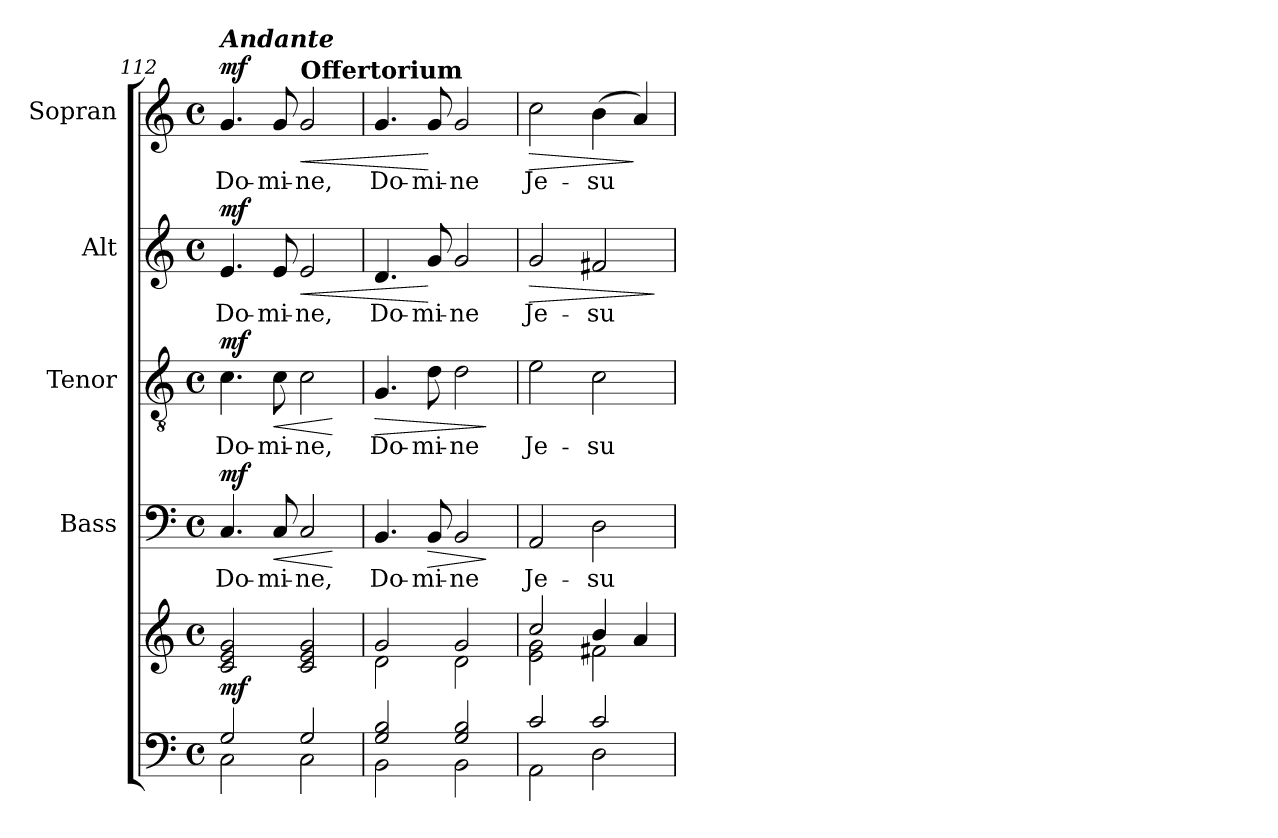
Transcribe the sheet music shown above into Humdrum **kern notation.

**kern	**kern	**dynam	**kern	**text	**dynam	**kern	**text	**dynam	**kern	**text	**dynam	**kern	**text	**dynam
*part5	*part5	*part5	*part4	*part4	*part4	*part3	*part3	*part3	*part2	*part2	*part2	*part1	*part1	*part1
*staff6	*staff5	*staff5/6	*staff4	*staff4	*staff4	*staff3	*staff3	*staff3	*staff2	*staff2	*staff2	*staff1	*staff1	*staff1
*	*	*	*I"Bass	*	*	*I"Tenor	*	*	*I"Alt	*	*	*I"Sopran	*	*
*	*	*	*I'B.	*	*	*I'T.	*	*	*I'A.	*	*	*I'S.	*	*
!!LO:LB:g=z
*clefF4	*clefG2	*	*clefF4	*	*	*clefGv2	*	*	*clefG2	*	*	*clefG2	*	*
*k[]	*k[]	*	*k[]	*	*	*k[]	*	*	*k[]	*	*	*k[]	*	*
*C:	*C:	*	*C:	*	*	*C:	*	*	*C:	*	*	*C:	*	*
*M4/4	*M4/4	*	*M4/4	*	*	*M4/4	*	*	*M4/4	*	*	*M4/4	*	*
*met(c)	*met(c)	*	*met(c)	*	*	*met(c)	*	*	*met(c)	*	*	*met(c)	*	*
=112	=112	=112	=112	=112	=112	=112	=112	=112	=112	=112	=112	=112	=112	=112
*^	*	*	*	*	*	*	*	*	*	*	*	*	*	*
!	!	!	!	!	!	!	!	!	!	!	!	!	!LO:TX:a:Bi:t=Andante	!	!
!	!	!	!LO:DY:b	!	!LO:LY:b	!LO:DY:a	!	!LO:LY:b	!LO:DY:a	!	!LO:LY:b	!LO:DY:a	!	!LO:LY:b	!LO:DY:b
2G/	2C\	2c/ 2e/ 2g/	mf	4.C/	Do-	mf	4.c\	Do-	mf	4.e/	Do-	mf	4.g/	Do-	mf
!	!	!	!	!	!LO:LY:b	!LO:HP:b	!	!LO:LY:b	!LO:HP:b	!	!LO:LY:b	!	!	!LO:LY:b	!
.	.	.	.	8C/	-mi-	<	8c\	-mi-	<	8e/	-mi-	.	8g/	-mi-	.
!	!	!	!	!	!	!	!	!	!	!	!	!	!LO:TX:a:B:t=Offertorium	!	!
!	!	!	!	!	!LO:LY:b	!	!	!LO:LY:b	!	!	!LO:LY:b	!LO:HP:b	!	!LO:LY:b	!LO:HP:b
2G/	2C\	2c/ 2e/ 2g/	.	2C/	-ne,	.	2c\	-ne,	.	2e/	-ne,	<	2g/	-ne,	<
*v	*v	*	*	*	*	*	*	*	*	*	*	*	*	*	*
.	.	.	.	.	[	.	.	[	.	.	.	.	.	.
=113	=113	=113	=113	=113	=113	=113	=113	=113	=113	=113	=113	=113	=113	=113
*^	*^	*	*	*	*	*	*	*	*	*	*	*	*	*
!	!	!	!	!	!	!LO:LY:b	!	!	!LO:LY:b	!LO:HP:b	!	!LO:LY:b	!	!	!LO:LY:b	!
2G/ 2B/	2BB\	2g/	2d\	.	4.BB/	Do-	.	4.G/	Do-	>	4.d/	Do-	.	4.g/	Do-	.
!	!	!	!	!	!	!LO:LY:b	!LO:HP:b	!	!LO:LY:b	!	!	!LO:LY:b	!	!	!LO:LY:b	!
.	.	.	.	.	8BB/	-mi-	>	8d\	-mi-	.	8g/	-mi-	[	8g/	-mi-	[
!	!	!	!	!	!	!LO:LY:b	!	!	!LO:LY:b	!	!	!LO:LY:b	!	!	!LO:LY:b	!
2G/ 2B/	2BB\	2g/	2d\	.	2BB/	-ne	.	2d\	-ne	.	2g/	-ne	.	2g/	-ne	.
*v	*v	*	*	*	*	*	*	*	*	*	*	*	*	*	*	*
*	*v	*v	*	*	*	*	*	*	*	*	*	*	*	*	*
.	.	.	.	.	]	.	.	]	.	.	.	.	.	.
=114	=114	=114	=114	=114	=114	=114	=114	=114	=114	=114	=114	=114	=114	=114
*^	*^	*	*	*	*	*	*	*	*	*	*	*	*	*
!	!	!	!	!	!	!LO:LY:b	!	!	!LO:LY:b	!	!	!LO:LY:b	!LO:HP:b	!	!LO:LY:b	!LO:HP:b
2c/	2AA\	2cc/	2e\ 2g\	.	2AA/	Je-	.	2e\	Je-	.	2g/	Je-	>	2cc\	Je-	>
!	!	!	!	!	!	!LO:LY:b	!	!	!LO:LY:b	!	!	!LO:LY:b	!	!	!LO:LY:b	!
2c/	2D\	4b/	2f#X\	.	2D\	-su	.	2c\	-su	.	2f#X/	-su	.	(>4b\	-su	.
.	.	4a/	.	.	.	.	.	.	.	.	.	.	.	4a/)	.	]
*v	*v	*	*	*	*	*	*	*	*	*	*	*	*	*	*	*
*	*v	*v	*	*	*	*	*	*	*	*	*	*	*	*	*
.	.	.	.	.	.	.	.	.	.	.	]	.	.	.
=	=	=	=	=	=	=	=	=	=	=	=	=	=	=
*-	*-	*-	*-	*-	*-	*-	*-	*-	*-	*-	*-	*-	*-	*-
